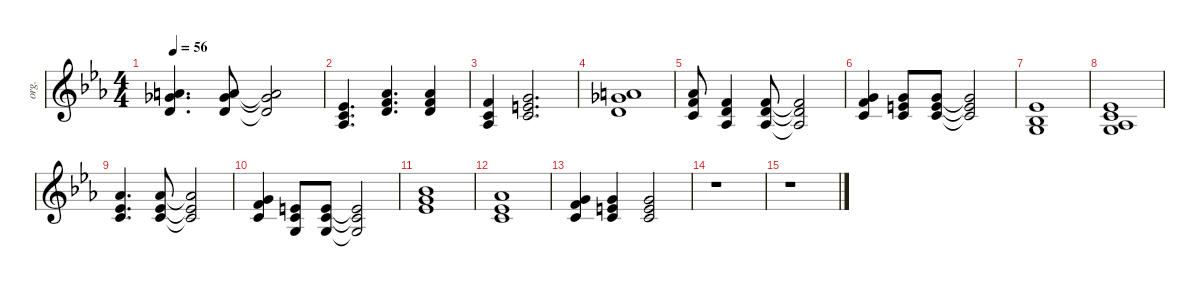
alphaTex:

\defaultSystemsLayout 4
\hideDynamics
\bracketExtendMode groupsimilarinstruments
\otherSystemsTrackNameOrientation horizontal
\track ("Keyboard 1" "org.") {defaultSystemsLayout 4 instrument synthstrings1}
\staff {score}
\tuning (E4 B3 G3 D3 A2 E2)
\ts (4 4)
\tempo 56
\clef g2
\ks cminor
(5.1{acc forcenatural} 7.2{acc b} 7.3{acc forcenatural}).4{d dy f beam Up} (5.1{acc forcenatural} 7.2{acc b} 7.3{acc forcenatural}).8{beam Up} (5.1{t acc forcenatural} 7.2{t acc b} 7.3{t acc forcenatural}).2{beam Up} |
(4.2{acc b} 5.3{acc forcenatural} 6.4{acc b}).4{d beam Up} (4.1{acc b} 6.2{acc forcenatural} 7.3{acc forcenatural}).4{d beam Up} (4.1{acc b} 6.2{acc forcenatural} 7.3{acc forcenatural}).4{beam Up} |
(6.2{acc forcenatural} 5.3{acc forcenatural} 6.4{acc b}).4{beam Up} (3.1{acc forcenatural} 5.2{acc forcenatural} 5.3{acc forcenatural}).2{d beam Up} |
(5.1{acc forcenatural} 7.2{acc b} 7.3{acc forcenatural}).1{beam Up} |
(4.1{acc b} 6.2{acc forcenatural} 5.3{acc forcenatural}).8{beam Up} (6.2{acc forcenatural} 7.3{acc forcenatural} 6.4{acc b}).4{beam Up} (6.2{acc forcenatural} 7.3{acc forcenatural} 6.4{acc b}).8{beam Up} (6.2{t acc forcenatural} 7.3{t acc forcenatural} 6.4{t acc b}).2{beam Up} |
(8.2{acc forcenatural} 10.3{acc forcenatural} 10.4{acc forcenatural}).4{beam Up} (8.2{acc forcenatural} 9.3{acc forcenatural} 10.4{acc forcenatural}).8{beam Up} (8.2{acc forcenatural} 9.3{acc forcenatural} 10.4{acc forcenatural}).8{beam Up} (8.2{t acc forcenatural} 9.3{t acc forcenatural} 10.4{t acc forcenatural}).2{beam Up} |
(8.3{acc b} 8.4{acc b} 10.5{acc forcenatural}).1{beam Up} |
(0.3{acc forcenatural} 13.4{acc b} 15.5{acc forcenatural} 16.6{acc b}).1{beam Up} |
(4.1{acc b} 4.2{acc b} 5.3{acc forcenatural}).4{d beam Up} (4.1{acc b} 4.2{acc b} 5.3{acc forcenatural}).8{beam Up} (4.1{t acc b} 4.2{t acc b} 5.3{t acc forcenatural}).2{beam Up} |
(3.1{acc forcenatural} 6.2{acc forcenatural} 5.3{acc forcenatural}).4{beam Up} (5.2{acc forcenatural} 5.3{acc forcenatural} 5.4{acc forcenatural}).8{beam Up} (5.2{acc forcenatural} 5.3{acc forcenatural} 5.4{acc forcenatural}).8{beam Up} (5.2{t acc forcenatural} 5.3{t acc forcenatural} 5.4{t acc forcenatural}).2{beam Up} |
(6.1{acc b} 8.2{acc forcenatural} 8.3{acc b}).1{beam Up} |
(4.1{acc b} 4.2{acc b} 5.3{acc forcenatural}).1{beam Up} |
(3.1{acc forcenatural} 6.2{acc forcenatural} 5.3{acc forcenatural}).4{beam Up} (3.1{acc forcenatural} 5.2{acc forcenatural} 5.3{acc forcenatural}).4{beam Up} (3.1{acc forcenatural} 5.2{acc forcenatural} 5.3{acc forcenatural}).2{beam Up} |
r.1{beam Down} |
r.1{beam Down}
